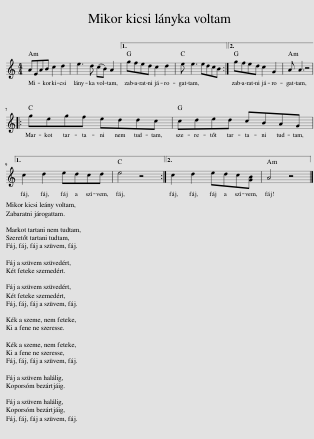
X:1
L:1/8
M:4/4
I:linebreak $
K:C
V:1 treble
V:1
 AEAB c2 d2 | e3 d (cB) A2 |1 gfed c2 d2 | e e3 edcB :|2 gfed c2 G2 | %5
 A A3 z4 |:$ gegf eddc | cded cBAG |1$ c2 d2 edcd | e4 z4 :|2 %10
 c2 d2 edc[GB] | A4 z4 |] %12
